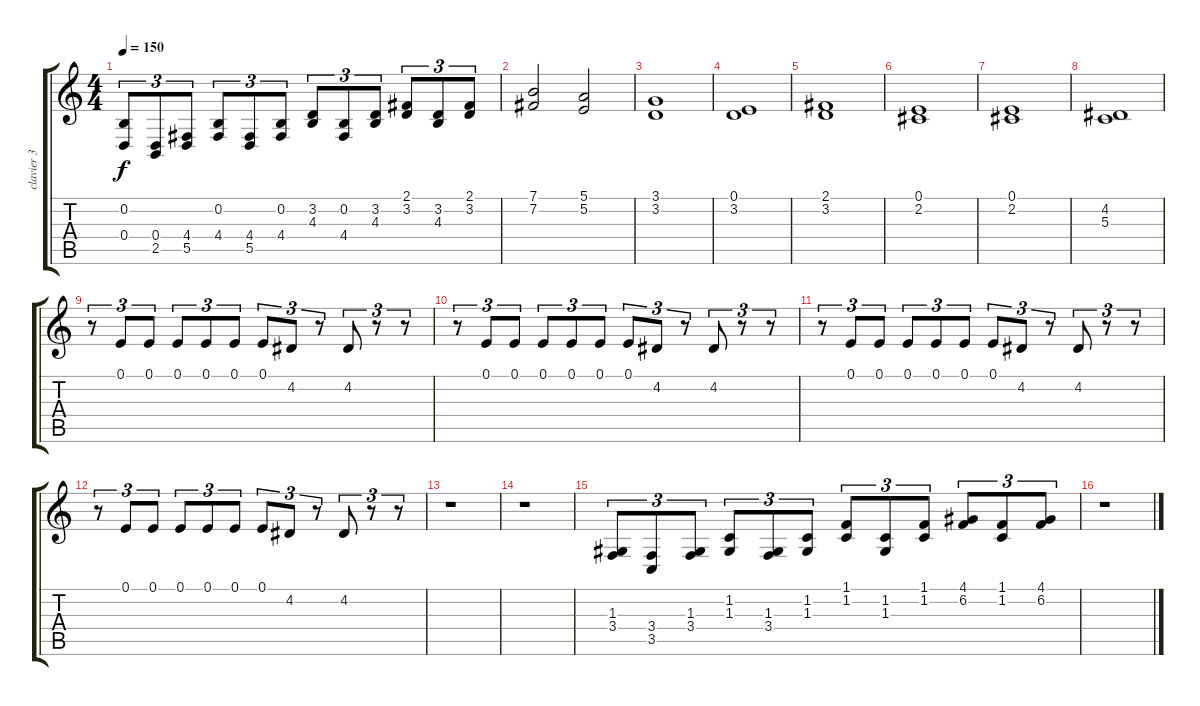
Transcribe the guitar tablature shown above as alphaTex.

\track ("clavier 3" "clavier 3") {instrument synthbrass2}
\staff {score tabs}
\tuning (E4 B3 G3 D3 A2 E2) {hide}
\ts (4 4)
\tempo 150
\clef g2
\ks c
(0.2 0.4).8{tu (3 2) dy f} (0.4 2.5).8{tu (3 2)} (4.4 5.5).8{tu (3 2)} (0.2 4.4).8{tu (3 2)} (4.4 5.5).8{tu (3 2)} (0.2 4.4).8{tu (3 2)} (3.2 4.3).8{tu (3 2)} (0.2 4.4).8{tu (3 2)} (3.2 4.3).8{tu (3 2)} (2.1 3.2).8{tu (3 2)} (3.2 4.3).8{tu (3 2)} (2.1 3.2).8{tu (3 2)} |
(7.1 7.2).2 (5.1 5.2).2 |
(3.1 3.2).1 |
(0.1 3.2).1 |
(2.1 3.2).1 |
(0.1 2.2).1 |
(0.1 2.2).1 |
(4.2 5.3).1 |
r.8{tu (3 2)} 0.1.8{tu (3 2)} 0.1.8{tu (3 2)} 0.1.8{tu (3 2)} 0.1.8{tu (3 2)} 0.1.8{tu (3 2)} 0.1.8{tu (3 2)} 4.2.8{tu (3 2)} r.8{tu (3 2)} 4.2.8{tu (3 2)} r.8{tu (3 2)} r.8{tu (3 2)} |
r.8{tu (3 2)} 0.1.8{tu (3 2)} 0.1.8{tu (3 2)} 0.1.8{tu (3 2)} 0.1.8{tu (3 2)} 0.1.8{tu (3 2)} 0.1.8{tu (3 2)} 4.2.8{tu (3 2)} r.8{tu (3 2)} 4.2.8{tu (3 2)} r.8{tu (3 2)} r.8{tu (3 2)} |
r.8{tu (3 2)} 0.1.8{tu (3 2)} 0.1.8{tu (3 2)} 0.1.8{tu (3 2)} 0.1.8{tu (3 2)} 0.1.8{tu (3 2)} 0.1.8{tu (3 2)} 4.2.8{tu (3 2)} r.8{tu (3 2)} 4.2.8{tu (3 2)} r.8{tu (3 2)} r.8{tu (3 2)} |
r.8{tu (3 2)} 0.1.8{tu (3 2)} 0.1.8{tu (3 2)} 0.1.8{tu (3 2)} 0.1.8{tu (3 2)} 0.1.8{tu (3 2)} 0.1.8{tu (3 2)} 4.2.8{tu (3 2)} r.8{tu (3 2)} 4.2.8{tu (3 2)} r.8{tu (3 2)} r.8{tu (3 2)} |
r.1 |
r.1 |
(1.3 3.4).8{tu (3 2)} (3.4 3.5).8{tu (3 2)} (1.3 3.4).8{tu (3 2)} (1.2 1.3).8{tu (3 2)} (1.3 3.4).8{tu (3 2)} (1.2 1.3).8{tu (3 2)} (1.1 1.2).8{tu (3 2)} (1.2 1.3).8{tu (3 2)} (1.1 1.2).8{tu (3 2)} (4.1 6.2).8{tu (3 2)} (1.1 1.2).8{tu (3 2)} (4.1 6.2).8{tu (3 2)} |
r.1
